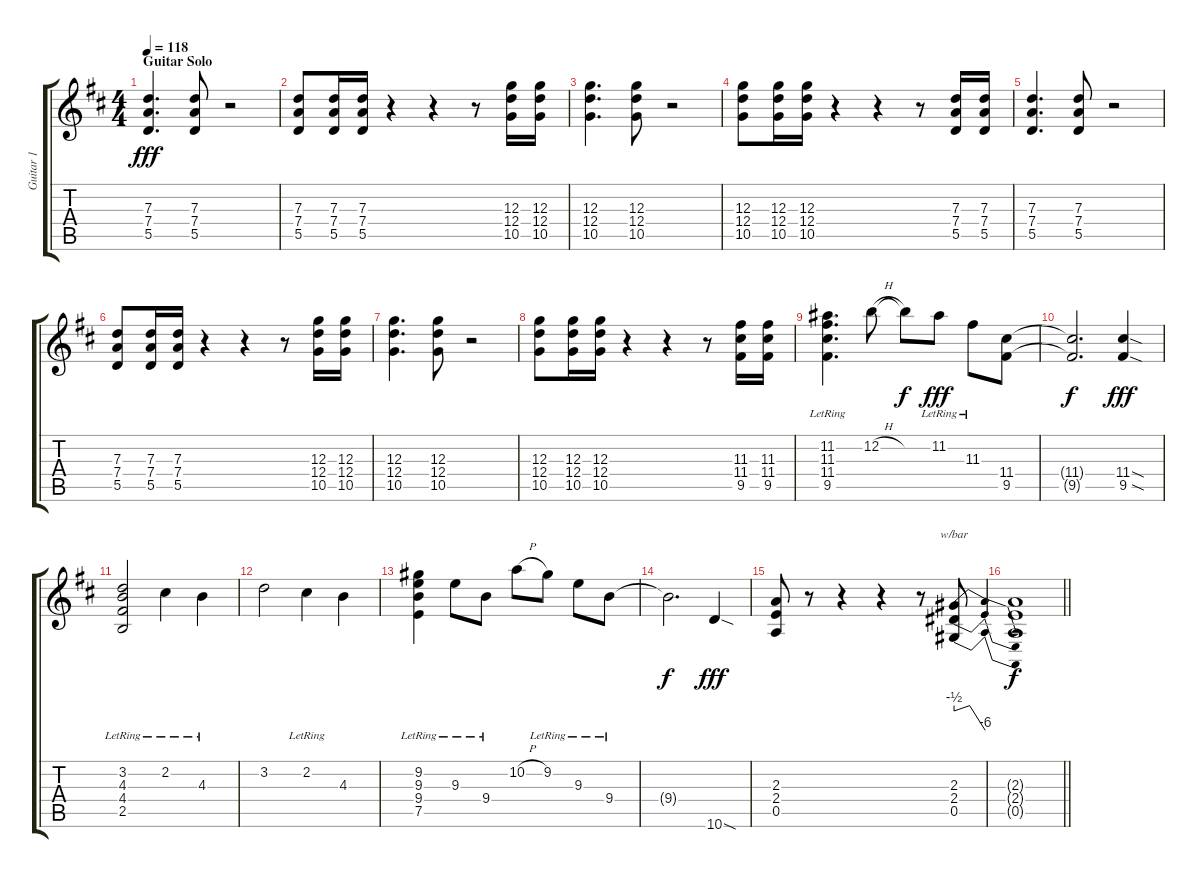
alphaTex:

\track ("Guitar 1" "Guitar 1") {instrument distortionguitar}
\staff {score tabs}
\tuning (E4 B3 G3 D3 A2 E2) {hide}
\ts (4 4)
\section ("" "Guitar Solo")
\tempo 118
\clef g2
\ks d
(7.3 7.4 5.5).4{d dy fff} (7.3 7.4 5.5).8 r.2 |
(7.3 7.4 5.5).8 (7.3 7.4 5.5).16 (7.3 7.4 5.5).16 r.4 r.4 r.8 (12.3 12.4 10.5).16 (12.3 12.4 10.5).16 |
(12.3 12.4 10.5).4{d} (12.3 12.4 10.5).8 r.2 |
(12.3 12.4 10.5).8 (12.3 12.4 10.5).16 (12.3 12.4 10.5).16 r.4 r.4 r.8 (7.3 7.4 5.5).16 (7.3 7.4 5.5).16 |
(7.3 7.4 5.5).4{d} (7.3 7.4 5.5).8 r.2 |
(7.3 7.4 5.5).8 (7.3 7.4 5.5).16 (7.3 7.4 5.5).16 r.4 r.4 r.8 (12.3 12.4 10.5).16 (12.3 12.4 10.5).16 |
(12.3 12.4 10.5).4{d} (12.3 12.4 10.5).8 r.2 |
(12.3 12.4 10.5).8 (12.3 12.4 10.5).16 (12.3 12.4 10.5).16 r.4 r.4 r.8 (11.3 11.4 9.5).16 (11.3 11.4 9.5).16 |
(11.2 11.3{lr} 11.4{lr} 9.5{lr}).4{d} 12.2{h}.8 12.2{t}.8{dy f} 11.2{lr}.8{dy fff} 11.3{lr}.8 (11.4 9.5).8 |
(11.4{t} 9.5{t}).2{d dy f} (11.4{sod} 9.5{sod}).4{dy fff} |
(3.2 4.3{lr} 4.4{lr} 2.5{lr}).2 2.2{lr}.4 4.3{lr}.4 |
3.2.2 2.2{lr}.4 4.3.4 |
(9.2{lr} 9.3{lr} 9.4{lr} 7.5{lr}).4 9.3{lr}.8 9.4{lr}.8 10.2{h}.8 9.2{lr}.8 9.3{lr}.8 9.4{lr}.8 |
9.4{t}.2{d dy f} 10.6{sod}.4{dy fff} |
(2.3 2.4 0.5).8 r.8 r.4 r.4 r.8 (2.3 2.4 0.5).8{tbe (dip default 0 -2 15 0 60 -24)} |
\barLineRight lightlight
(2.3{t} 2.4{t} 0.5{t}).1{dy f}
